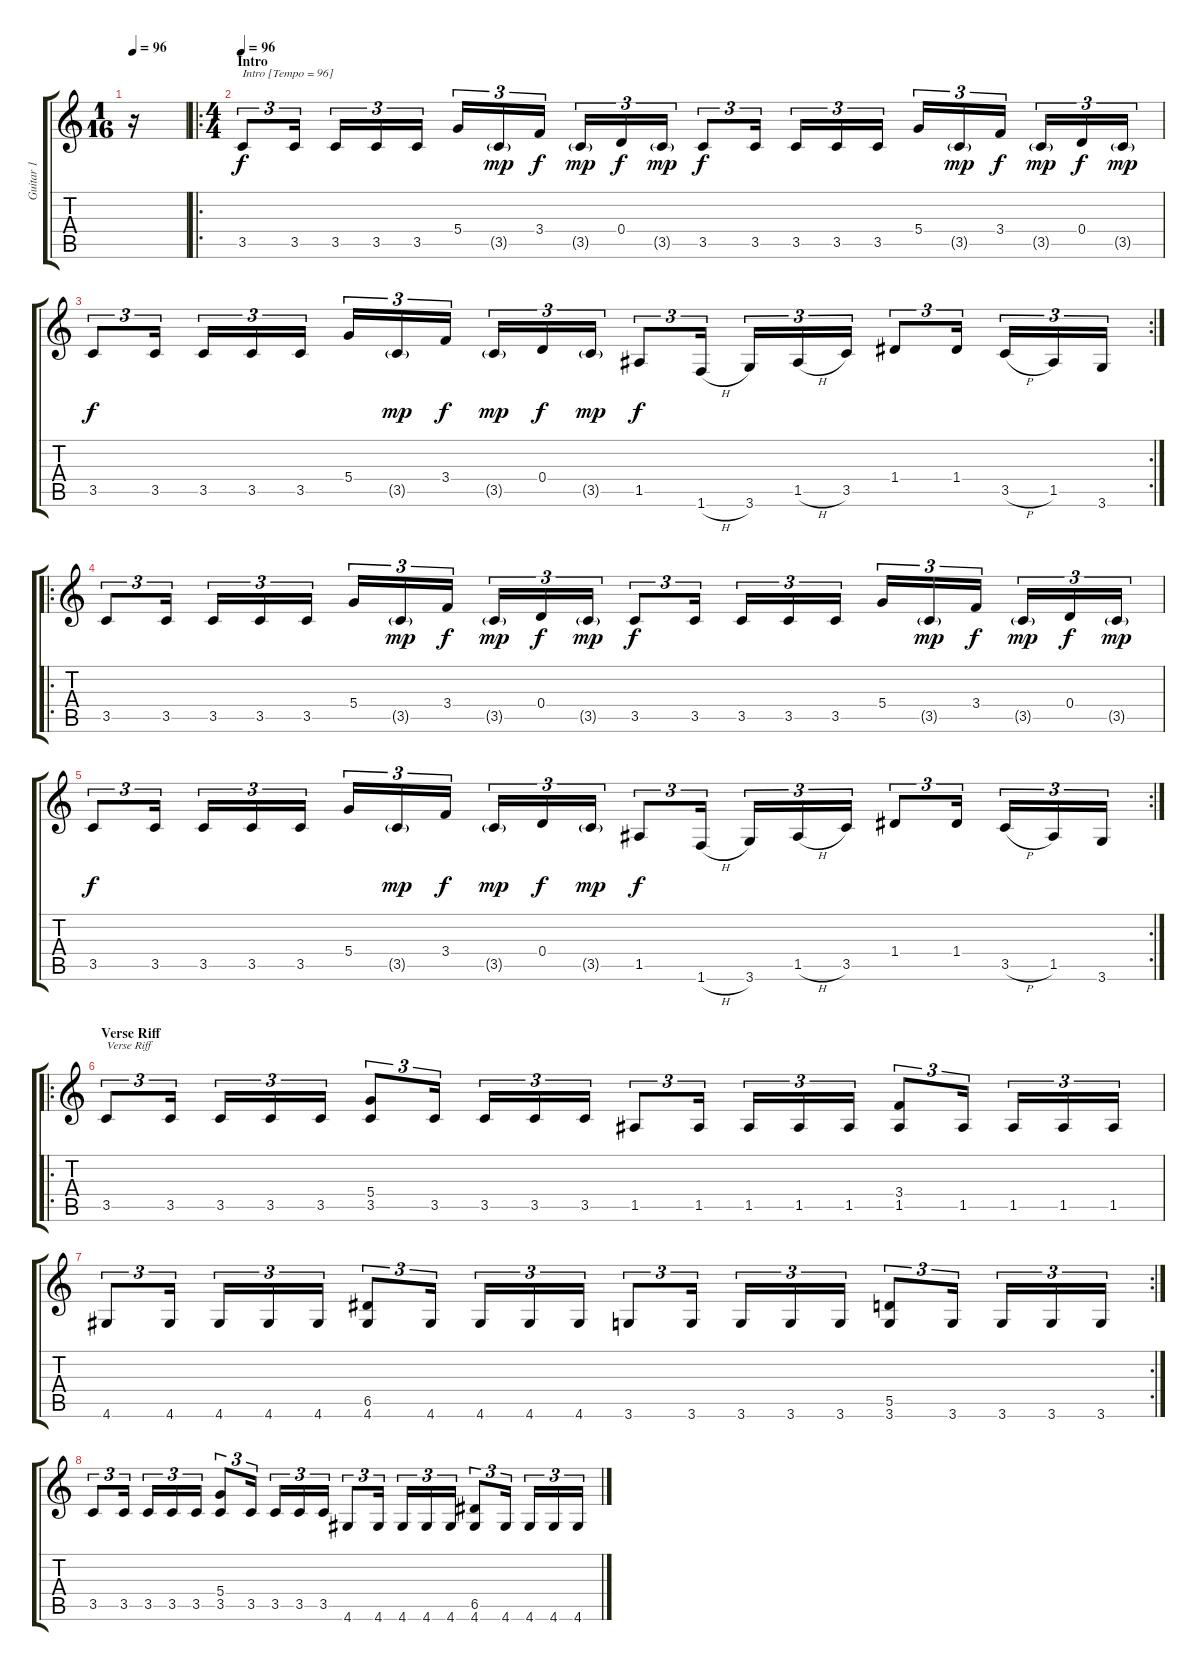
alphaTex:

\track ("Guitar 1" "Guitar 1") {instrument distortionguitar}
\staff {score tabs}
\tuning (E4 B3 G3 D3 A2 E2) {hide}
\ts (1 16)
\tempo 96
\clef g2
\ks c
r.16{dy f instrument distortionguitar} |
\ro
\ts (4 4)
\section ("" "Intro")
\tempo 96
3.5.8{tu (3 2) txt "Intro [Tempo = 96]"} 3.5.16{tu (3 2)} 3.5.16{tu (3 2)} 3.5.16{tu (3 2)} 3.5.16{tu (3 2)} 5.4.16{tu (3 2)} 3.5{g}.16{tu (3 2) dy mp} 3.4.16{tu (3 2) dy f} 3.5{g}.16{tu (3 2) dy mp} 0.4.16{tu (3 2) dy f} 3.5{g}.16{tu (3 2) dy mp} 3.5.8{tu (3 2) dy f} 3.5.16{tu (3 2)} 3.5.16{tu (3 2)} 3.5.16{tu (3 2)} 3.5.16{tu (3 2)} 5.4.16{tu (3 2)} 3.5{g}.16{tu (3 2) dy mp} 3.4.16{tu (3 2) dy f} 3.5{g}.16{tu (3 2) dy mp} 0.4.16{tu (3 2) dy f} 3.5{g}.16{tu (3 2) dy mp} |
\rc 2
3.5.8{tu (3 2) dy f} 3.5.16{tu (3 2)} 3.5.16{tu (3 2)} 3.5.16{tu (3 2)} 3.5.16{tu (3 2)} 5.4.16{tu (3 2)} 3.5{g}.16{tu (3 2) dy mp} 3.4.16{tu (3 2) dy f} 3.5{g}.16{tu (3 2) dy mp} 0.4.16{tu (3 2) dy f} 3.5{g}.16{tu (3 2) dy mp} 1.5.8{tu (3 2) dy f} 1.6{h}.16{tu (3 2)} 3.6.16{tu (3 2)} 1.5{h}.16{tu (3 2)} 3.5.16{tu (3 2)} 1.4.8{tu (3 2)} 1.4.16{tu (3 2)} 3.5{h}.16{tu (3 2)} 1.5.16{tu (3 2)} 3.6.16{tu (3 2)} |
\ro
3.5.8{tu (3 2)} 3.5.16{tu (3 2)} 3.5.16{tu (3 2)} 3.5.16{tu (3 2)} 3.5.16{tu (3 2)} 5.4.16{tu (3 2)} 3.5{g}.16{tu (3 2) dy mp} 3.4.16{tu (3 2) dy f} 3.5{g}.16{tu (3 2) dy mp} 0.4.16{tu (3 2) dy f} 3.5{g}.16{tu (3 2) dy mp} 3.5.8{tu (3 2) dy f} 3.5.16{tu (3 2)} 3.5.16{tu (3 2)} 3.5.16{tu (3 2)} 3.5.16{tu (3 2)} 5.4.16{tu (3 2)} 3.5{g}.16{tu (3 2) dy mp} 3.4.16{tu (3 2) dy f} 3.5{g}.16{tu (3 2) dy mp} 0.4.16{tu (3 2) dy f} 3.5{g}.16{tu (3 2) dy mp} |
\rc 2
3.5.8{tu (3 2) dy f} 3.5.16{tu (3 2)} 3.5.16{tu (3 2)} 3.5.16{tu (3 2)} 3.5.16{tu (3 2)} 5.4.16{tu (3 2)} 3.5{g}.16{tu (3 2) dy mp} 3.4.16{tu (3 2) dy f} 3.5{g}.16{tu (3 2) dy mp} 0.4.16{tu (3 2) dy f} 3.5{g}.16{tu (3 2) dy mp} 1.5.8{tu (3 2) dy f} 1.6{h}.16{tu (3 2)} 3.6.16{tu (3 2)} 1.5{h}.16{tu (3 2)} 3.5.16{tu (3 2)} 1.4.8{tu (3 2)} 1.4.16{tu (3 2)} 3.5{h}.16{tu (3 2)} 1.5.16{tu (3 2)} 3.6.16{tu (3 2)} |
\ro
\section ("" "Verse Riff")
3.5.8{tu (3 2) txt "Verse Riff"} 3.5.16{tu (3 2)} 3.5.16{tu (3 2)} 3.5.16{tu (3 2)} 3.5.16{tu (3 2)} (5.4 3.5).8{tu (3 2)} 3.5.16{tu (3 2)} 3.5.16{tu (3 2)} 3.5.16{tu (3 2)} 3.5.16{tu (3 2)} 1.5.8{tu (3 2)} 1.5.16{tu (3 2)} 1.5.16{tu (3 2)} 1.5.16{tu (3 2)} 1.5.16{tu (3 2)} (3.4 1.5).8{tu (3 2)} 1.5.16{tu (3 2)} 1.5.16{tu (3 2)} 1.5.16{tu (3 2)} 1.5.16{tu (3 2)} |
\rc 2
4.6.8{tu (3 2)} 4.6.16{tu (3 2)} 4.6.16{tu (3 2)} 4.6.16{tu (3 2)} 4.6.16{tu (3 2)} (6.5 4.6).8{tu (3 2)} 4.6.16{tu (3 2)} 4.6.16{tu (3 2)} 4.6.16{tu (3 2)} 4.6.16{tu (3 2)} 3.6.8{tu (3 2)} 3.6.16{tu (3 2)} 3.6.16{tu (3 2)} 3.6.16{tu (3 2)} 3.6.16{tu (3 2)} (5.5 3.6).8{tu (3 2)} 3.6.16{tu (3 2)} 3.6.16{tu (3 2)} 3.6.16{tu (3 2)} 3.6.16{tu (3 2)} |
3.5.8{tu (3 2)} 3.5.16{tu (3 2)} 3.5.16{tu (3 2)} 3.5.16{tu (3 2)} 3.5.16{tu (3 2)} (5.4 3.5).8{tu (3 2)} 3.5.16{tu (3 2)} 3.5.16{tu (3 2)} 3.5.16{tu (3 2)} 3.5.16{tu (3 2)} 4.6.8{tu (3 2)} 4.6.16{tu (3 2)} 4.6.16{tu (3 2)} 4.6.16{tu (3 2)} 4.6.16{tu (3 2)} (6.5 4.6).8{tu (3 2)} 4.6.16{tu (3 2)} 4.6.16{tu (3 2)} 4.6.16{tu (3 2)} 4.6.16{tu (3 2)}
